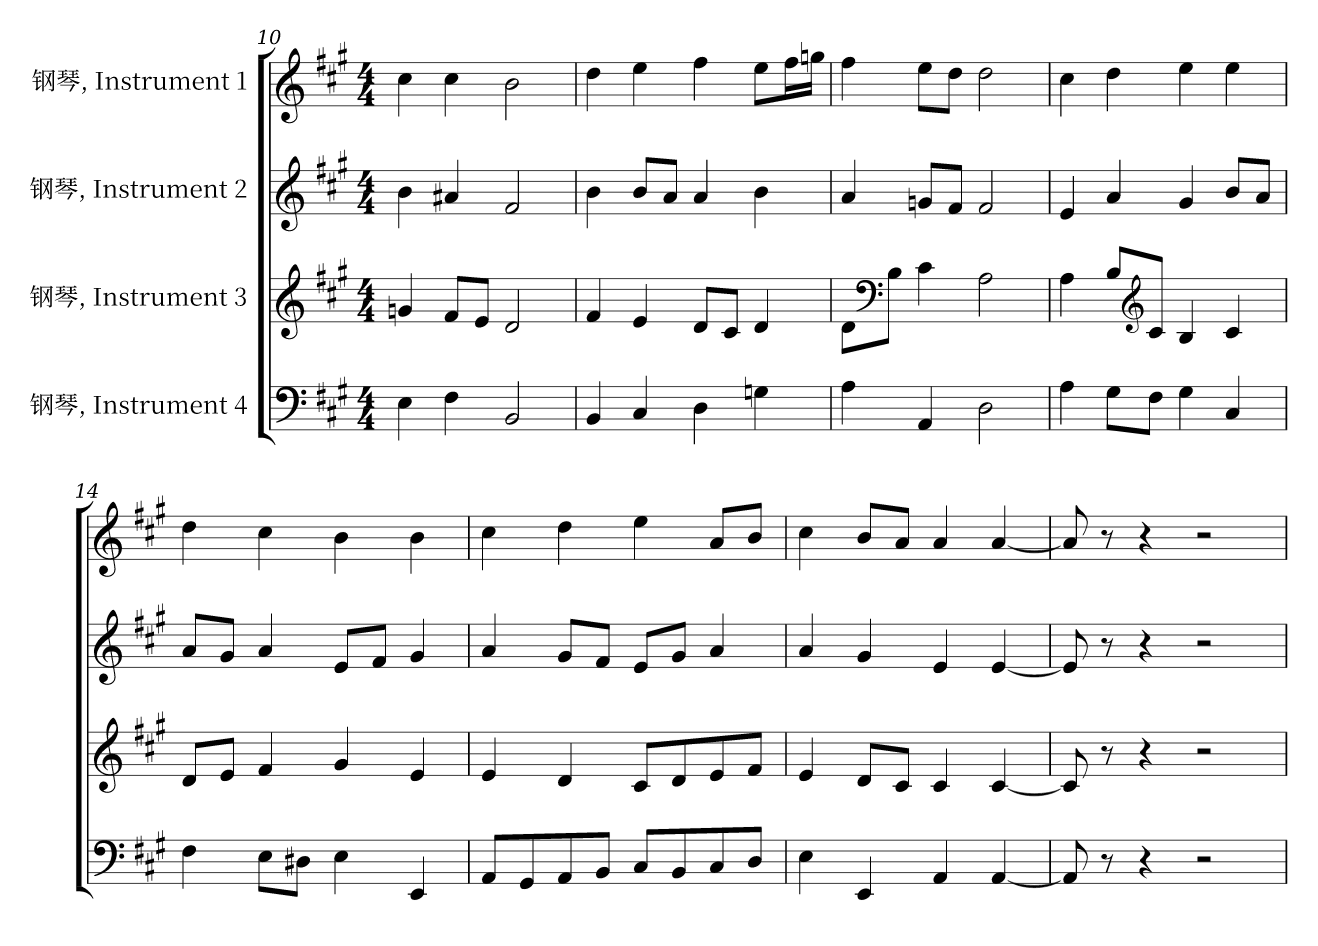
**kern	**kern	**kern	**kern
*part4	*part3	*part2	*part1
*staff4	*staff3	*staff2	*staff1
*I"钢琴, Instrument 4	*I"钢琴, Instrument 3	*I"钢琴, Instrument 2	*I"钢琴, Instrument 1
!!LO:LB:g=z
*clefF4	*clefG2	*clefG2	*clefG2
*k[f#c#g#]	*k[f#c#g#]	*k[f#c#g#]	*k[f#c#g#]
*M4/4	*M4/4	*M4/4	*M4/4
=10	=10	=10	=10
4E\	4gn/	4b\	4cc#\
4F#\	8f#/L	4a#X/	4cc#\
.	8e/J	.	.
2BB/	2d/	2f#/	2b\
=11	=11	=11	=11
4BB/	4f#/	4b\	4dd\
4C#/	4e/	8b/L	4ee\
.	.	8a/J	.
4D\	8d/L	4a/	4ff#\
.	8c#/J	.	.
4Gn\	4d/	4b\	8ee\L
.	.	.	16ff#\L
.	.	.	16ggn\JJ
=12	=12	=12	=12
4A\	8d\L	4a/	4ff#\
*	*clefF4	*	*
.	8B\J	.	.
4AA/	4c#\	8gn/L	8ee\L
.	.	8f#/J	8dd\J
2D\	2A\	2f#/	2dd\
=13	=13	=13	=13
4A\	4A\	4e/	4cc#\
8G#\L	8B/L	4a/	4dd\
*	*clefG2	*	*
8F#\J	8c#/J	.	.
4G#\	4B/	4g#/	4ee\
4C#/	4c#/	8b/L	4ee\
.	.	8a/J	.
=14	=14	=14	=14
4F#\	8d/L	8a/L	4dd\
.	8e/J	8g#/J	.
8E\L	4f#/	4a/	4cc#\
8D#X\J	.	.	.
4E\	4g#/	8e/L	4b\
.	.	8f#/J	.
4EE/	4e/	4g#/	4b\
!!LO:PB:g=z
=15	=15	=15	=15
8AA/L	4e/	4a/	4cc#\
8GG#/	.	.	.
8AA/	4d/	8g#/L	4dd\
8BB/J	.	8f#/J	.
8C#/L	8c#/L	8e/L	4ee\
8BB/	8d/	8g#/J	.
8C#/	8e/	4a/	8a/L
8D/J	8f#/J	.	8b/J
=16	=16	=16	=16
4E\	4e/	4a/	4cc#\
4EE/	8d/L	4g#/	8b/L
.	8c#/J	.	8a/J
4AA/	4c#/	4e/	4a/
[4AA/	[4c#/	[4e/	[4a/
=17	=17	=17	=17
8AA/]	8c#/]	8e/]	8a/]
8r	8r	8r	8r
4r	4r	4r	4r
2r	2r	2r	2r
=	=	=	=
*-	*-	*-	*-
